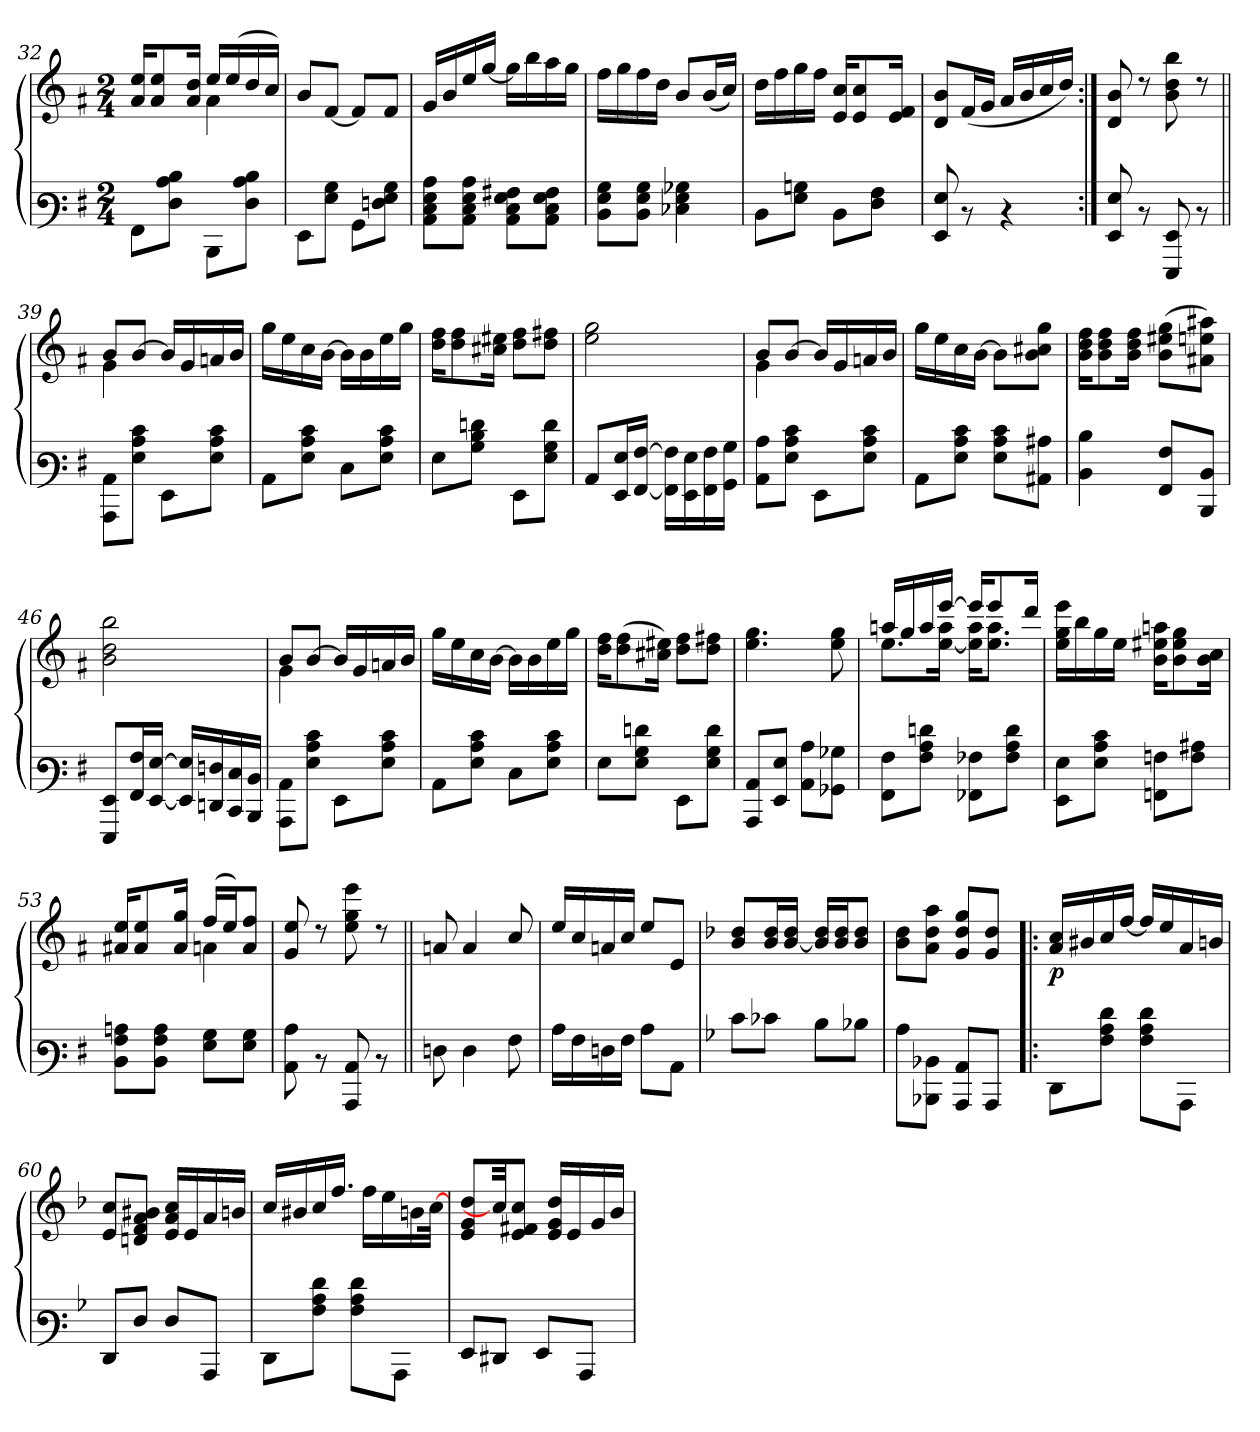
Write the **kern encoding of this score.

**kern	**kern	**dynam
*part1	*part1	*part1
*staff2	*staff1	*staff1/2
*clefF3	*clefG3	*
*k[f#]	*k[f#]	*
*M2/4	*M2/4	*
=32	=32	=32
*	*^	*
8AA\L	16f#/ 16cc/KL	4ryy	.
.	8f#/ 8cc/	.	.
8F#\ 8c\ 8d\J	.	.	.
.	16f#/ 16b/Jk	.	.
8DD\L	16cc/LL	4f#\	.
.	(>16cc/	.	.
8F#\ 8c\ 8d\J	16b/	.	.
.	16a/JJ)	.	.
*	*v	*v	*
=33	=33	=33
8GG\L	8g/L	.
8G\ 8B\J	[<8d/J	.
8BB\L	8d/L]	.
8Fn\ 8G\ 8B\J	8d/J	.
!!LO:LB:g=z
=34	=34	=34
8C\ 8E\ 8G\ 8c\L	16e/LL	.
.	16g/	.
8C\ 8E\ 8G\ 8c\J	16cc/	.
.	[>16ee/JJ	.
8C\ 8E\ 8G\ 8A#X\L	16ee\LL]	.
.	16gg\	.
8C\ 8E\ 8G\ 8A#\J	16ff#\	.
.	16ee\JJ	.
=35	=35	=35
8D\ 8G\ 8B\L	16dd\LL	.
.	16ee\	.
8D\ 8G\ 8B\J	16dd\	.
.	16b\JJ	.
4E-X\ 4G\ 4B-X\	8g/L	.
.	(<16g/L	.
.	16a/JJ)	.
=36	=36	=36
8D\L	16b\LL	.
.	16dd\	.
8G\ 8Bn\J	16ee\	.
.	16dd\JJ	.
8D\L	16c/ 16a/KL	.
.	8c/ 8a/	.
8F#\ 8A\J	.	.
.	16c/ 16d/Jk	.
=37	=37	=37
8GG/ 8G/	8B/ 8g/L	.
8rD	(<16d/L	.
.	16e/JJ	.
4rD	16f#/LL	.
.	16g/	.
.	16a/	.
.	16b/JJ)	.
=38:|!	=38:|!	=38:|!
8GG/ 8G/	8B/ 8g/	.
8rD	8rb	.
8GGG/ 8GG/	8g\ 8b\ 8gg\	.
8rD	8rb	.
!!LO:PB:g=z
=39||	=39||	=39||
*	*^	*
8CC\ 8C\L	8g/L	4e\	.
8G\ 8c\ 8e\J	[<8g/J	.	.
8GG\L	16g/LL]	4ryy	.
.	16e/	.	.
8G\ 8c\ 8e\J	16f/	.	.
.	16g/JJ	.	.
*	*v	*v	*
=40	=40	=40
8C\L	16ee\LL	.
.	16cc\	.
8G\ 8c\ 8e\J	16a\	.
.	[>16g\JJ	.
8E\L	16g\LL]	.
.	16g\	.
8G\ 8c\ 8e\J	16cc\	.
.	16ee\JJ	.
=41	=41	=41
8G\L	16b\ 16dd\KL	.
.	8b\ 8dd\	.
8B\ 8d\ 8f\J	.	.
.	16a#X\ 16cc#X\Jk	.
8GG\L	8b\ 8dd\L	.
8G\ 8B\ 8f\J	8b\ 8dd#X\J	.
=42	=42	=42
8C/L	2cc\ 2ee\	.
16GG/ 16G/L	.	.
[<16AA/ [>16A/JJ	.	.
16AA\] 16A\]LL	.	.
16GG\ 16G\	.	.
16AA\ 16A\	.	.
16BB\ 16B\JJ	.	.
=43	=43	=43
*	*^	*
8C\ 8c\L	8g/L	4e\	.
8G\ 8c\ 8e\J	[<8g/J	.	.
8GG\L	16g/LL]	4ryy	.
.	16e/	.	.
8G\ 8c\ 8e\J	16f/	.	.
.	16g/JJ	.	.
*	*v	*v	*
=44	=44	=44
8C\L	16ee\LL	.
.	16cc\	.
8G\ 8c\ 8e\J	16a\	.
.	[>16g\JJ	.
8G\ 8c\ 8e\L	8g\L]	.
8C#X\ 8c#X\J	8g\ 8a#X\ 8ee\J	.
!!LO:LB:g=z
=45	=45	=45
4D\ 4d\	16g\ 16b\ 16dd\KL	.
.	8g\ 8b\ 8dd\	.
.	16g\ 16b\ 16dd\Jk	.
8AA/ 8A/L	(<8g\ 8cc#X\ 8ee\L	.
8DD/ 8D/J	8f#X\ 8ccn\ 8ff#X\J)	.
=46	=46	=46
8GGG/ 8GG/L	2g\ 2b\ 2gg\	.
16AA/ 16A/L	.	.
[<16GG/ [>16G/JJ	.	.
16GG/] 16G/]LL	.	.
16FF/ 16F/	.	.
16EE/ 16E/	.	.
16DD/ 16D/JJ	.	.
=47	=47	=47
*	*^	*
8CC\ 8C\L	8g/L	4e\	.
8G\ 8c\ 8e\J	[<8g/J	.	.
8GG\L	16g/LL]	4ryy	.
.	16e/	.	.
8G\ 8c\ 8e\J	16f/	.	.
.	16g/JJ	.	.
*	*v	*v	*
=48	=48	=48
8C\L	16ee\LL	.
.	16cc\	.
8G\ 8c\ 8e\J	16a\	.
.	[>16g\JJ	.
8E\L	16g\LL]	.
.	16g\	.
8G\ 8c\ 8e\J	16cc\	.
.	16ee\JJ	.
=49	=49	=49
8G\L	16b\ 16dd\KL	.
.	(<8b\ 8dd\	.
8G\ 8B\ 8f\J	.	.
.	16a#X\ 16cc#X\Jk)	.
8GG\L	8b\ 8dd\L	.
8G\ 8B\ 8f\J	8b\ 8dd#X\J	.
=50	=50	=50
8CC/ 8C/L	4.cc\ 4.ee\	.
8GG/ 8G/J	.	.
8C\ 8c\L	.	.
8BB-X\ 8B-X\J	8cc\ 8ee\	.
!!LO:LB:g=z
=51	=51	=51
*	*^	*
8AA\ 8A\L	16ff/LL	8.cc\L	.
.	16ee/	.	.
8A\ 8c\ 8f\J	16ff/	.	.
.	[>16ccc/JJ	[<16cc\ 16ff\Jk	.
8AA-X\ 8A-X\L	16ccc/KL]	16cc\] 16ff\KL	.
.	8ccc/	8.cc\ 8.ff\J	.
8A-\ 8c\ 8f\J	.	.	.
.	16bb/Jk	.	.
*	*v	*v	*
=52	=52	=52
8GG\ 8G\L	16cc\ 16ee\ 16ccc\LL	.
.	16gg\	.
8G\ 8c\ 8e\J	16ee\	.
.	16cc\JJ	.
8AAn\ 8An\L	16g\ 16cc#X\ 16ff\KL	.
.	8g\ 8cc#\ 8ee\	.
8A\ 8c#X\J	.	.
.	16g\ 16a\Jk	.
=53	=53	=53
*	*^	*
8D\ 8A\ 8cn\L	16f#X/ 16cc/KL	4ryy	.
.	8f#/ 8cc/	.	.
8D\ 8A\ 8c\J	.	.	.
.	16f#/ 16ee/Jk	.	.
8G\ 8B\L	(>16dd/LL	4fn\	.
.	16cc/J)	.	.
8G\ 8B\J	8f/ 8dd/J	.	.
*	*v	*v	*
=54	=54	=54
8C\ 8c\	8e/ 8cc/	.
8rD	8rb	.
8CC/ 8C/	8cc\ 8ee\ 8ccc\	.
8rD	8rb	.
=55||	=55||	=55||
8F\	8f/	.
4F\	4f/	.
8A\	8a/	.
=56	=56	=56
16c\LL	16cc/LL	.
16A\	16a/	.
16F\	16f/	.
16A\JJ	16a/JJ	.
8c\L	8cc/L	.
8C\J	8c/J	.
!!LO:LB:g=z
=57	=57	=57
*k[b-]	*k[b-]	*
8e\L	8g/ 8b-/L	.
8e-X\J	16g/ 16b-/L	.
.	[<16g/ 16b-/JJ	.
8d\L	16g/] 16b-/LL	.
.	16g/ 16b-/J	.
8d-X\J	8g/ 8b-/J	.
=58	=58	=58
8c\L	8g\ 8b-\L	.
8DD-X\ 8D-X\J	8f\ 8b-\ 8ff\J	.
8CC/ 8C/L	8e/ 8b-/ 8ee/L	.
8CC/J	8e/ 8b-/J	.
=59!|:	=59!|:	=59!|:
!	!	!LO:DY:b
8FF\L	16f/ 16a/LL	p
.	16g#X/	.
8A\ 8c\ 8f\J	16a/	.
.	[<16dd/JJ	.
8A\ 8c\ 8f\L	16dd/LL]	.
.	16cc/	.
8CC\J	16f/	.
.	16gn/JJ	.
=60	=60	=60
8FF/L	8c/ 8a/L	.
8F/J	8Bn/ 8d/ 8f/ 8g#X/J	.
8F/L	16c/ 16f/ 16a/LL	.
.	16c/	.
8CC/J	16f/	.
.	16gn/JJ	.
=61	=61	=61
8FF\L	16a/LL	.
.	16g#X/	.
8A\ 8c\ 8f\J	16a/	.
.	16.dd/JJ	.
8A\ 8c\ 8f\L	.	.
.	16dd\LL	.
.	16cc\	.
8CC\J	.	.
.	16gn\	.
.	[32a\JJ	.
!!LO:LB:g=z
=62	=62	=62
8GG/L	8c/ 8e/ 8b-/L	.
8FF#X/J	32a\JJ]	.
.	8c/ 8d#X/ 8a/J	.
8GG/L	.	.
.	16c/ 16e/ 16b-/LL	.
.	16c/	.
8CC/J	.	.
.	16e/	.
.	16g/JJ	.
32ryy	.	.
=	=	=
*-	*-	*-
